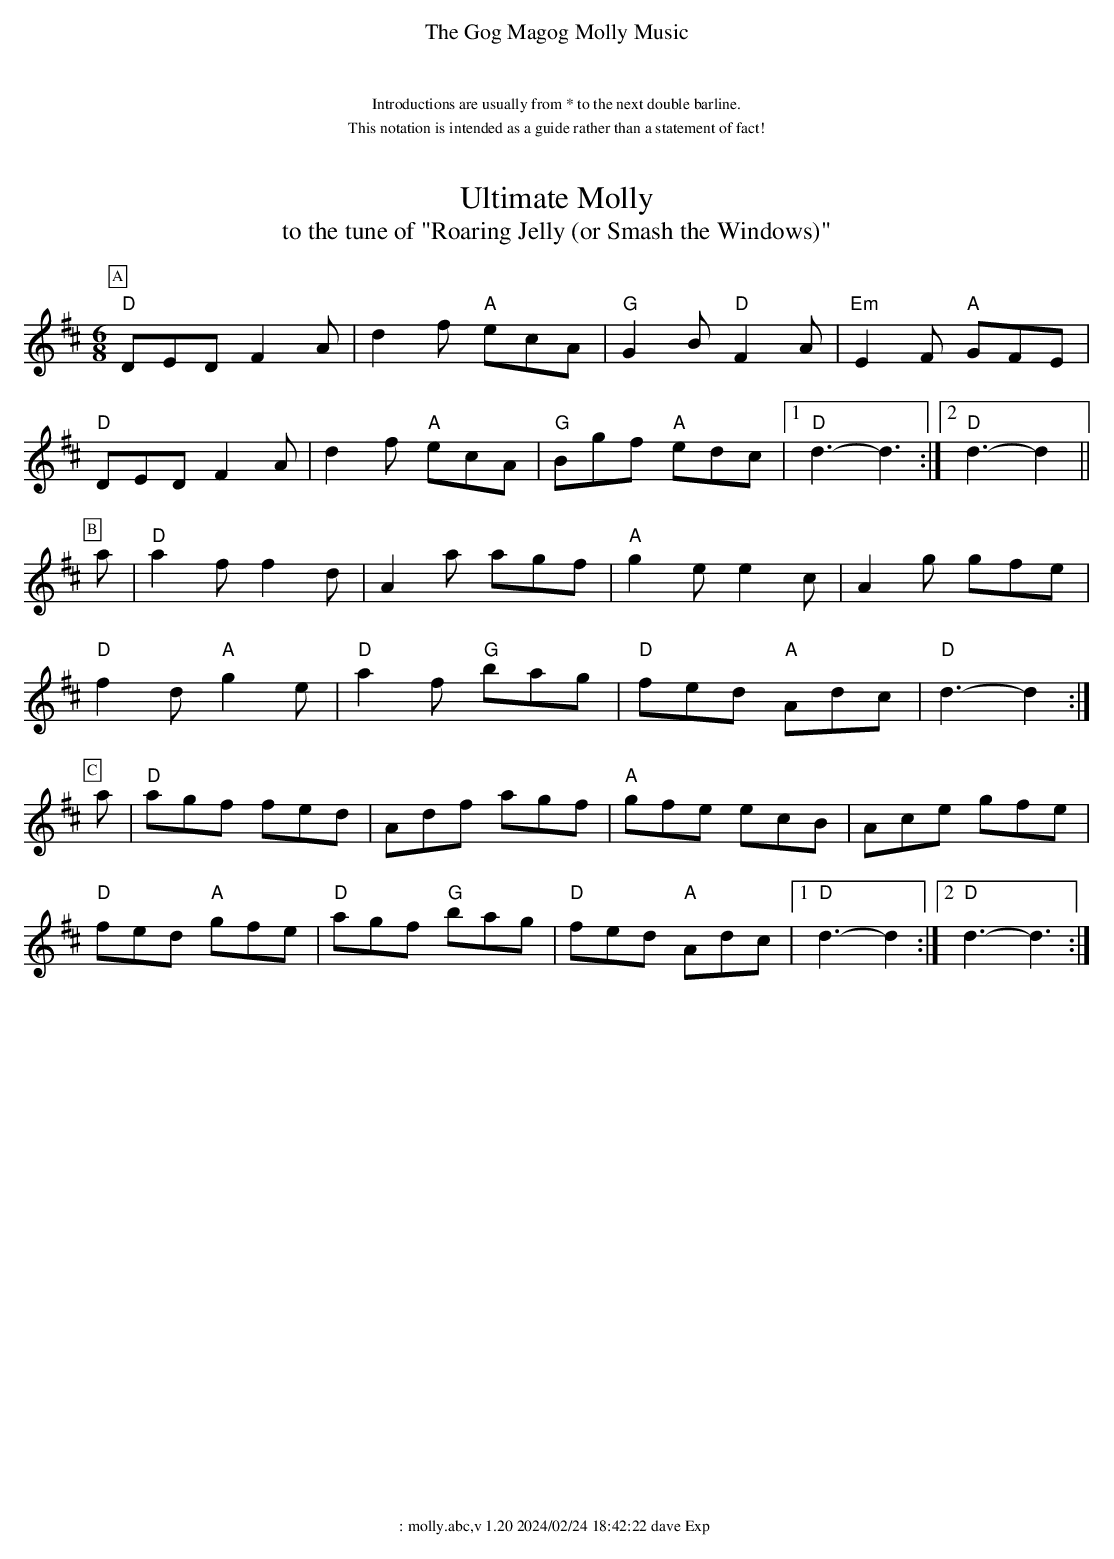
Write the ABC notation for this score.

X:1
T:Ultimate Molly
T:to the tune of "Roaring Jelly (or Smash the Windows)"
M:6/8
L:1/8
K:D
P:A
"D"DED F2A|d2f "A"ecA|"G"G2B "D"F2A|"Em"E2F "A"GFE|
"D"DED F2A|d2f "A"ecA|"G"Bgf "A"edc|1"D"d3-d3:|2"D"d3-d2||
P:B
a|"D"a2f f2d|A2a agf|"A"g2e e2c|A2g gfe|
"D"f2d "A"g2e|"D"a2f "G"bag|"D"fed "A"Adc|"D"d3-d2:|
P:C
a|"D"agf fed|Adf agf|"A"gfe ecB|Ace gfe|
"D"fed "A"gfe|"D"agf "G"bag|"D"fed "A"Adc|1"D"d3-d2:|2"D"d3-d3:|
